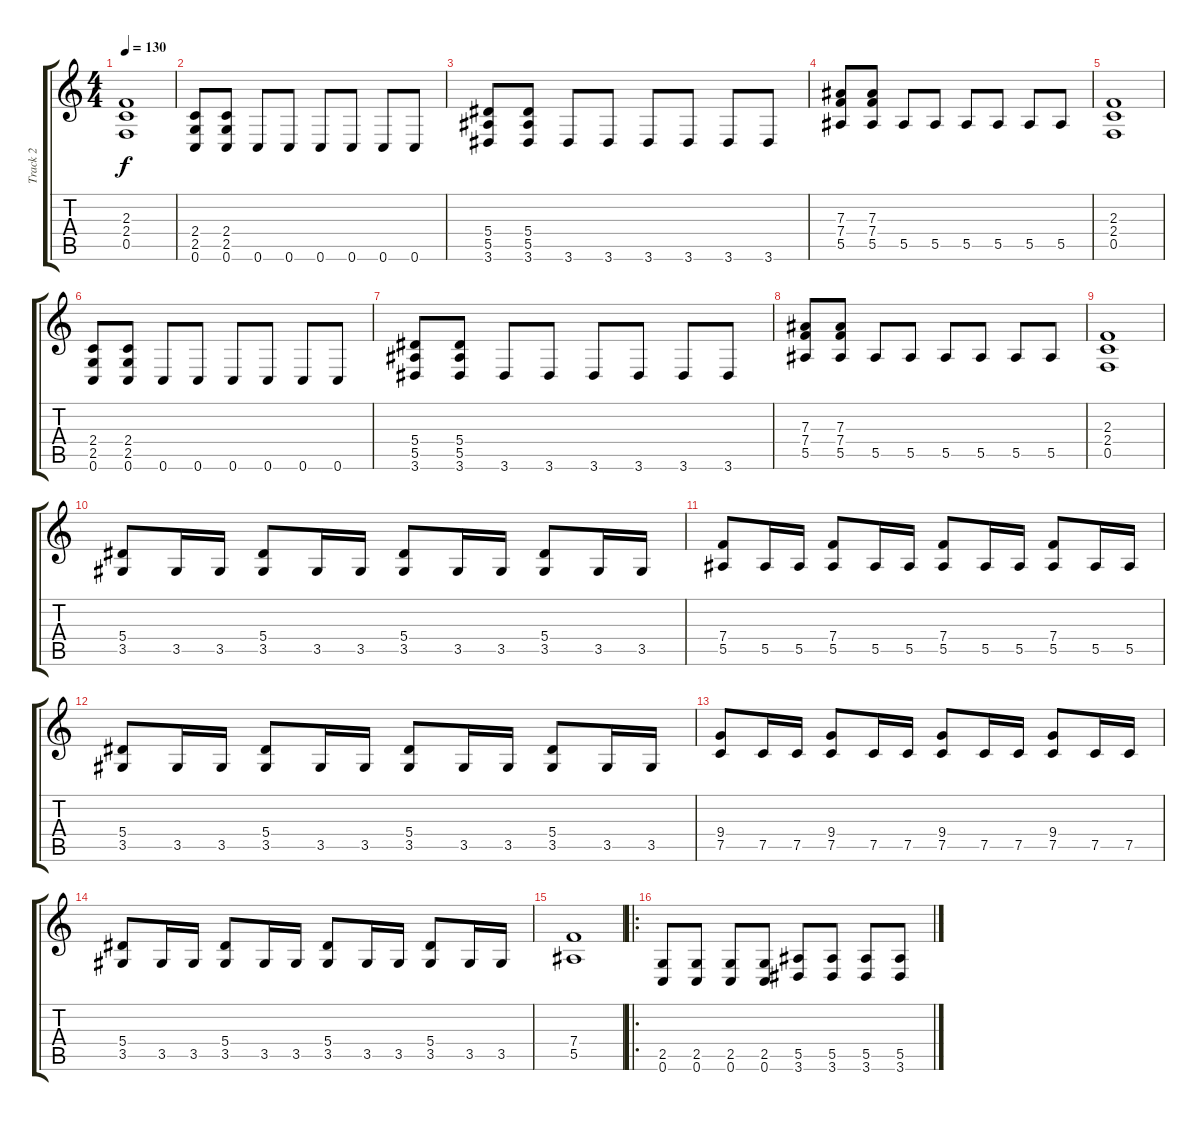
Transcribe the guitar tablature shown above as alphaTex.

\track ("Track 2" "Track 2") {instrument overdrivenguitar}
\staff {score tabs}
\tuning (C4 G3 Eb3 Bb2 F2 C2) {hide}
\ts (4 4)
\tempo 130
\clef g2
\ks c
(2.3 2.4 0.5).1{dy f} |
(2.4 2.5 0.6).8 (2.4 2.5 0.6).8 0.6.8 0.6.8 0.6.8 0.6.8 0.6.8 0.6.8 |
(5.4 5.5 3.6).8 (5.4 5.5 3.6).8 3.6.8 3.6.8 3.6.8 3.6.8 3.6.8 3.6.8 |
(7.3 7.4 5.5).8 (7.3 7.4 5.5).8 5.5.8 5.5.8 5.5.8 5.5.8 5.5.8 5.5.8 |
(2.3 2.4 0.5).1 |
(2.4 2.5 0.6).8 (2.4 2.5 0.6).8 0.6.8 0.6.8 0.6.8 0.6.8 0.6.8 0.6.8 |
(5.4 5.5 3.6).8 (5.4 5.5 3.6).8 3.6.8 3.6.8 3.6.8 3.6.8 3.6.8 3.6.8 |
(7.3 7.4 5.5).8 (7.3 7.4 5.5).8 5.5.8 5.5.8 5.5.8 5.5.8 5.5.8 5.5.8 |
(2.3 2.4 0.5).1 |
(5.4 3.5).8 3.5.16 3.5.16 (5.4 3.5).8 3.5.16 3.5.16 (5.4 3.5).8 3.5.16 3.5.16 (5.4 3.5).8 3.5.16 3.5.16 |
(7.4 5.5).8 5.5.16 5.5.16 (7.4 5.5).8 5.5.16 5.5.16 (7.4 5.5).8 5.5.16 5.5.16 (7.4 5.5).8 5.5.16 5.5.16 |
(5.4 3.5).8 3.5.16 3.5.16 (5.4 3.5).8 3.5.16 3.5.16 (5.4 3.5).8 3.5.16 3.5.16 (5.4 3.5).8 3.5.16 3.5.16 |
(9.4 7.5).8 7.5.16 7.5.16 (9.4 7.5).8 7.5.16 7.5.16 (9.4 7.5).8 7.5.16 7.5.16 (9.4 7.5).8 7.5.16 7.5.16 |
(5.4 3.5).8 3.5.16 3.5.16 (5.4 3.5).8 3.5.16 3.5.16 (5.4 3.5).8 3.5.16 3.5.16 (5.4 3.5).8 3.5.16 3.5.16 |
(7.4 5.5).1 |
\ro
(2.5 0.6).8 (2.5 0.6).8 (2.5 0.6).8 (2.5 0.6).8 (5.5 3.6).8 (5.5 3.6).8 (5.5 3.6).8 (5.5 3.6).8
